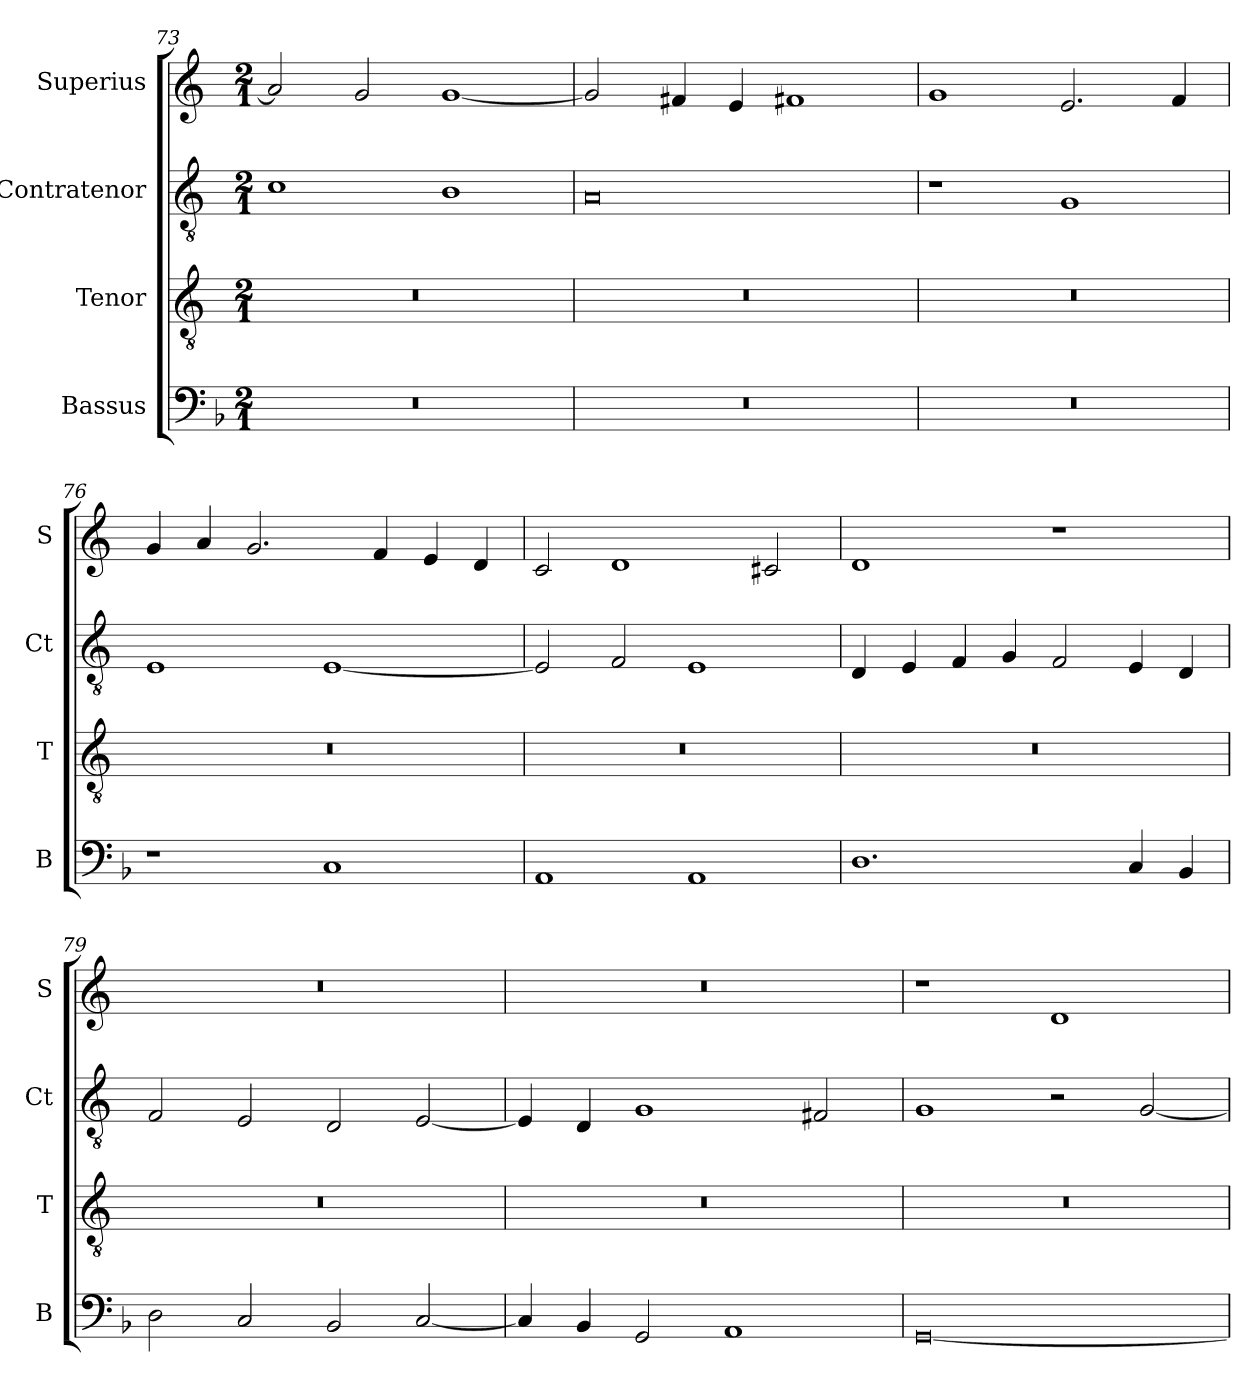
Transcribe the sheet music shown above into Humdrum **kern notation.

**kern	**kern	**kern	**kern
*part4	*part3	*part2	*part1
*staff4	*staff3	*staff2	*staff1
*I"Bassus	*I"Tenor	*I"Contratenor	*I"Superius
*I'B	*I'T	*I'Ct	*I'S
*clefF4	*clefGv2	*clefGv2	*clefG2
*k[b-]	*k[]	*k[]	*k[]
*M2/1	*M2/1	*M2/1	*M2/1
=73	=73	=73	=73
0r	0r	1c	2a]
.	.	.	2g
.	.	1B	[1g
=74	=74	=74	=74
0r	0r	0A	2g]
.	.	.	4f#X
.	.	.	4e
.	.	.	1f#X
=75	=75	=75	=75
0r	0r	1r	1g
.	.	1G	2.e
.	.	.	4f
=76	=76	=76	=76
1r	0r	1E	4g
.	.	.	4a
.	.	.	2.g
1C	.	[1E	.
.	.	.	4f
.	.	.	4e
.	.	.	4d
=77	=77	=77	=77
1AA	0r	2E]	2c
.	.	2F	1d
1AA	.	1E	.
.	.	.	2c#X
=78	=78	=78	=78
1.D	0r	4D	1d
.	.	4E	.
.	.	4F	.
.	.	4G	.
.	.	2F	1r
4C	.	4E	.
4BB-	.	4D	.
=79	=79	=79	=79
2D	0r	2F	0r
2C	.	2E	.
2BB-	.	2D	.
[2C	.	[2E	.
=80	=80	=80	=80
4C]	0r	4E]	0r
4BB-	.	4D	.
2GG	.	1G	.
1AA	.	.	.
.	.	2F#X	.
=81	=81	=81	=81
[0GG	0r	1G	1r
.	.	2r	1d
.	.	[2G	.
=	=	=	=
*-	*-	*-	*-
